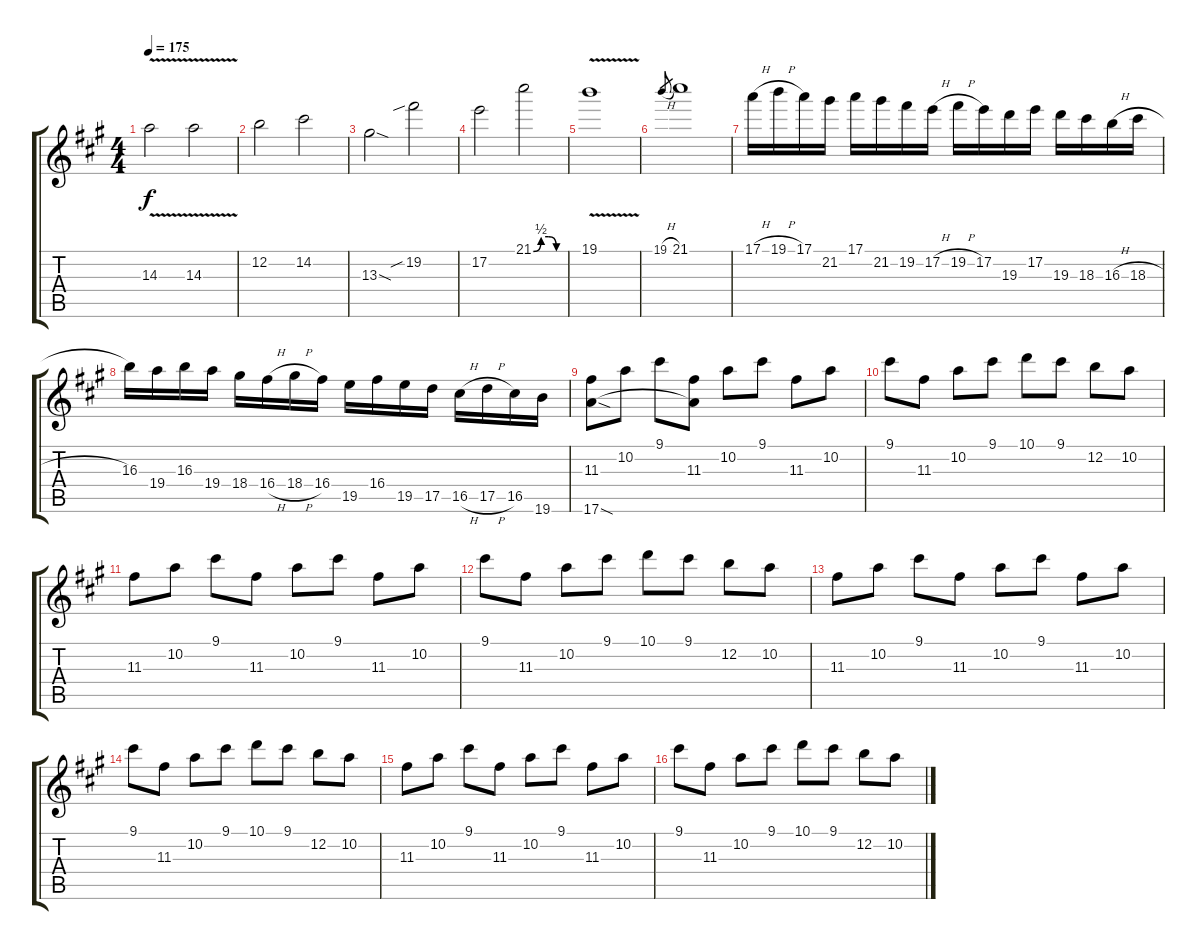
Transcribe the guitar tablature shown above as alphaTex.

\track "" {instrument distortionguitar}
\staff {score tabs}
\tuning (E4 B3 G3 D3 A2 E2) {hide}
\ts (4 4)
\tempo 175
\clef g2
\ks a
14.3{v}.2{dy f} 14.3{v}.2 |
12.2.2 14.2.2 |
13.3{sod}.2 19.2{sib}.2 |
17.2.2 21.1{be (custom 0 0 15 2 30 2 45 0 60 0)}.2 |
19.1{v}.1 |
19.1{h}.8{gr} 21.1.1 |
17.1{h}.16 19.1{h}.16 17.1.16 21.2.16 17.1.16 21.2.16 19.2.16 17.2{h}.16 19.2{h}.16 17.2.16 19.3.16 17.2.16 19.3.16 18.3.16 16.3{h}.16 18.3{h}.16 |
16.3.16 19.4.16 16.3.16 19.4.16 18.4.16 16.4{h}.16 18.4{h}.16 16.4.16 19.5.16 16.4.16 19.5.16 17.5.16 16.5{h}.16 17.5{h}.16 16.5.16 19.6.16 |
(11.3 17.6{sod}).8 10.2.8 9.1.8 (11.3 17.6{t}).8 10.2.8 9.1.8 11.3.8 10.2.8 |
9.1.8 11.3.8 10.2.8 9.1.8 10.1.8 9.1.8 12.2.8 10.2.8 |
11.3.8 10.2.8 9.1.8 11.3.8 10.2.8 9.1.8 11.3.8 10.2.8 |
9.1.8 11.3.8 10.2.8 9.1.8 10.1.8 9.1.8 12.2.8 10.2.8 |
11.3.8 10.2.8 9.1.8 11.3.8 10.2.8 9.1.8 11.3.8 10.2.8 |
9.1.8 11.3.8 10.2.8 9.1.8 10.1.8 9.1.8 12.2.8 10.2.8 |
11.3.8 10.2.8 9.1.8 11.3.8 10.2.8 9.1.8 11.3.8 10.2.8 |
9.1.8 11.3.8 10.2.8 9.1.8 10.1.8 9.1.8 12.2.8 10.2.8
